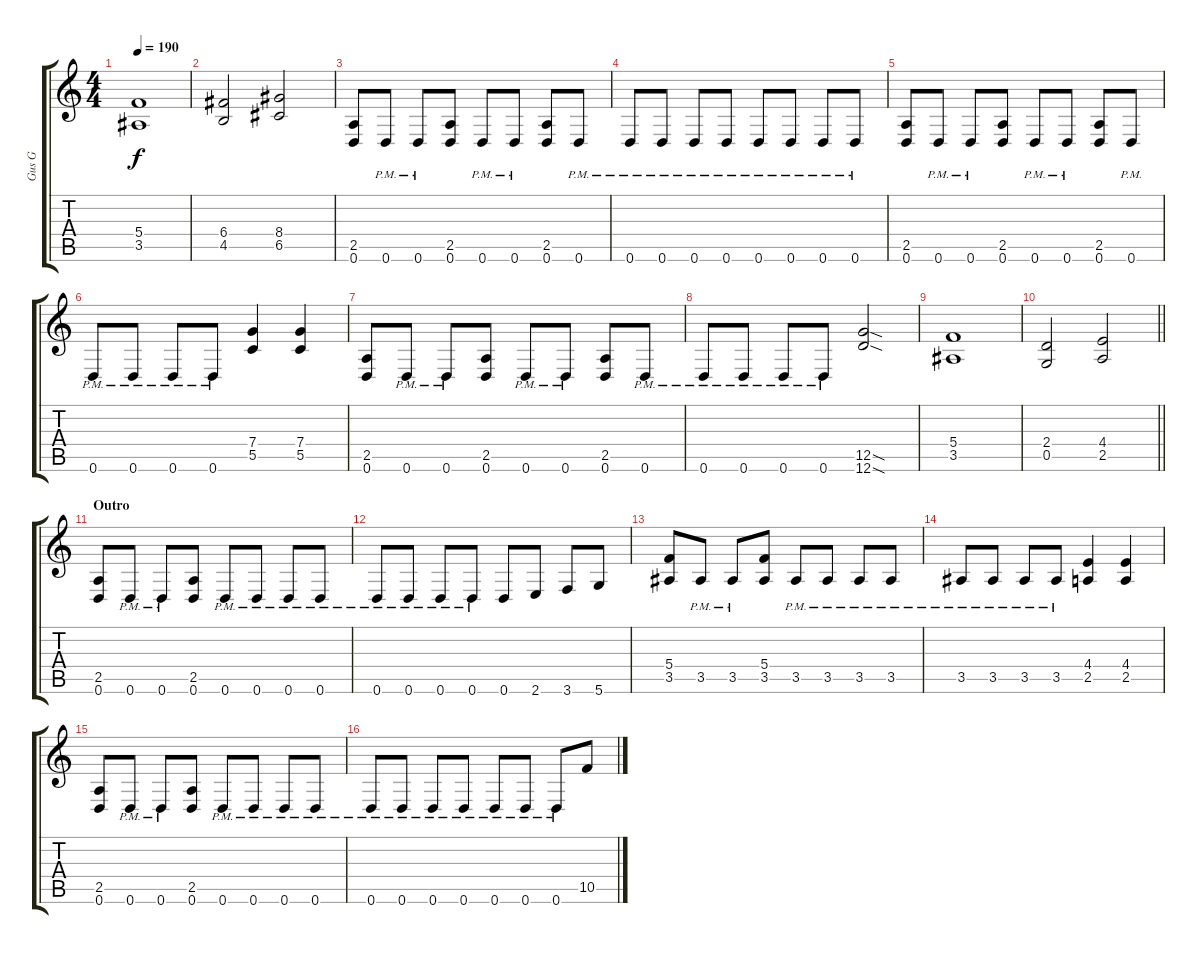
\track ("Gus G" "Gus G") {instrument distortionguitar}
\staff {score tabs}
\tuning (D4 A3 F3 C3 G2 D2) {hide}
\ts (4 4)
\tempo 190
\clef g2
\ks c
(5.4 3.5).1{dy f} |
(6.4 4.5).2 (8.4 6.5).2 |
(2.5 0.6).8 0.6{pm}.8 0.6{pm}.8 (2.5 0.6).8 0.6{pm}.8 0.6{pm}.8 (2.5 0.6).8 0.6{pm}.8 |
0.6{pm}.8 0.6{pm}.8 0.6{pm}.8 0.6{pm}.8 0.6{pm}.8 0.6{pm}.8 0.6{pm}.8 0.6{pm}.8 |
(2.5 0.6).8 0.6{pm}.8 0.6{pm}.8 (2.5 0.6).8 0.6{pm}.8 0.6{pm}.8 (2.5 0.6).8 0.6{pm}.8 |
0.6{pm}.8 0.6{pm}.8 0.6{pm}.8 0.6{pm}.8 (7.4 5.5).4 (7.4 5.5).4 |
(2.5 0.6).8 0.6{pm}.8 0.6{pm}.8 (2.5 0.6).8 0.6{pm}.8 0.6{pm}.8 (2.5 0.6).8 0.6{pm}.8 |
0.6{pm}.8 0.6{pm}.8 0.6{pm}.8 0.6{pm}.8 (12.5{sod} 12.6{sod}).2 |
(5.4 3.5).1 |
\barLineRight lightlight
(2.4 0.5).2 (4.4 2.5).2 |
\section ("" "Outro")
(2.5 0.6).8 0.6{pm}.8 0.6{pm}.8 (2.5 0.6).8 0.6{pm}.8 0.6{pm}.8 0.6{pm}.8 0.6{pm}.8 |
0.6{pm}.8 0.6{pm}.8 0.6{pm}.8 0.6{pm}.8 0.6.8 2.6.8 3.6.8 5.6.8 |
(5.4 3.5).8 3.5{pm}.8 3.5{pm}.8 (5.4 3.5).8 3.5{pm}.8 3.5{pm}.8 3.5{pm}.8 3.5{pm}.8 |
3.5{pm}.8 3.5{pm}.8 3.5{pm}.8 3.5{pm}.8 (4.4 2.5).4 (4.4 2.5).4 |
(2.5 0.6).8 0.6{pm}.8 0.6{pm}.8 (2.5 0.6).8 0.6{pm}.8 0.6{pm}.8 0.6{pm}.8 0.6{pm}.8 |
0.6{pm}.8 0.6{pm}.8 0.6{pm}.8 0.6{pm}.8 0.6{pm}.8 0.6{pm}.8 0.6{pm}.8 10.5.8
